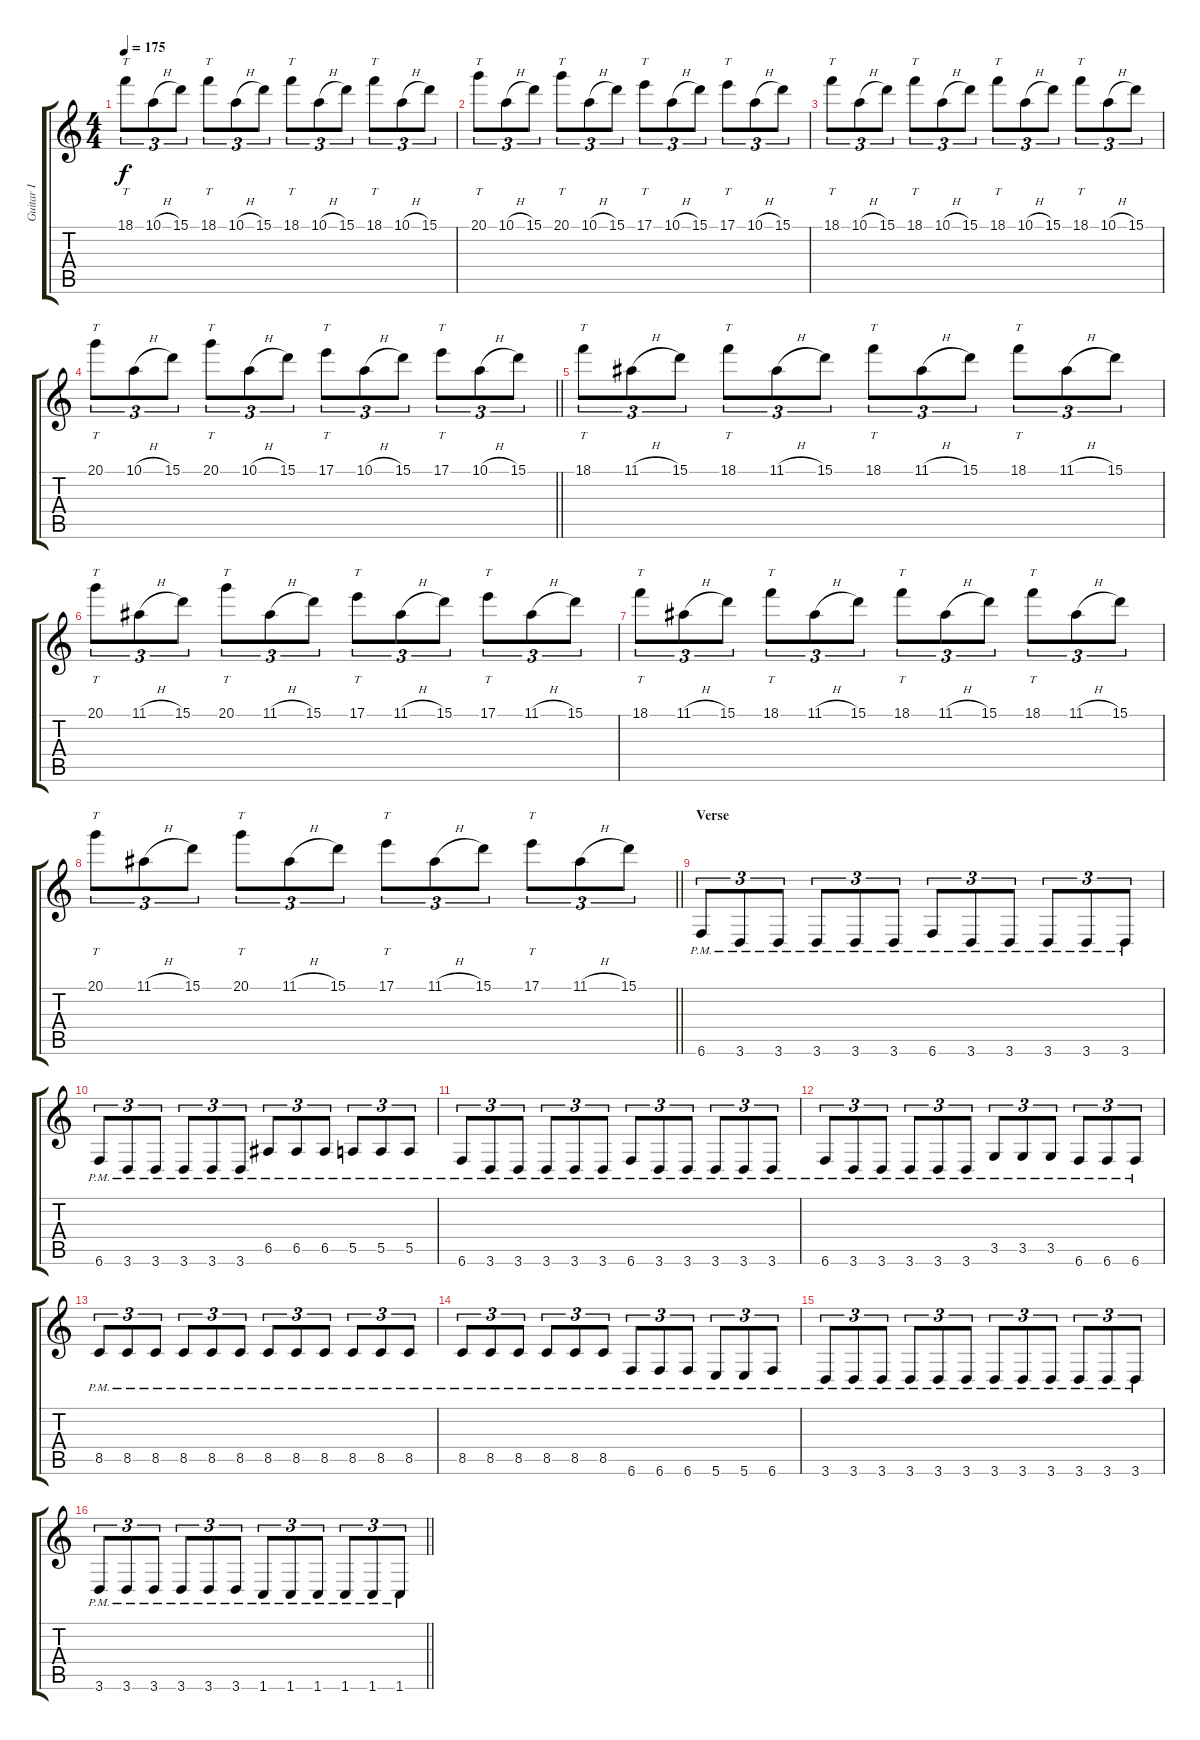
\track ("Guitar I" "Guitar I") {instrument distortionguitar}
\staff {score tabs}
\tuning (B3 Gb3 D3 A2 E2 B1) {hide}
\ts (4 4)
\section ("" "")
\tempo 175
\clef g2
\ks c
18.1.8{tt tu (3 2) dy f} 10.1{h}.8{tu (3 2)} 15.1.8{tu (3 2)} 18.1.8{tt tu (3 2)} 10.1{h}.8{tu (3 2)} 15.1.8{tu (3 2)} 18.1.8{tt tu (3 2)} 10.1{h}.8{tu (3 2)} 15.1.8{tu (3 2)} 18.1.8{tt tu (3 2)} 10.1{h}.8{tu (3 2)} 15.1.8{tu (3 2)} |
20.1.8{tt tu (3 2)} 10.1{h}.8{tu (3 2)} 15.1.8{tu (3 2)} 20.1.8{tt tu (3 2)} 10.1{h}.8{tu (3 2)} 15.1.8{tu (3 2)} 17.1.8{tt tu (3 2)} 10.1{h}.8{tu (3 2)} 15.1.8{tu (3 2)} 17.1.8{tt tu (3 2)} 10.1{h}.8{tu (3 2)} 15.1.8{tu (3 2)} |
18.1.8{tt tu (3 2)} 10.1{h}.8{tu (3 2)} 15.1.8{tu (3 2)} 18.1.8{tt tu (3 2)} 10.1{h}.8{tu (3 2)} 15.1.8{tu (3 2)} 18.1.8{tt tu (3 2)} 10.1{h}.8{tu (3 2)} 15.1.8{tu (3 2)} 18.1.8{tt tu (3 2)} 10.1{h}.8{tu (3 2)} 15.1.8{tu (3 2)} |
\barLineRight lightlight
20.1.8{tt tu (3 2)} 10.1{h}.8{tu (3 2)} 15.1.8{tu (3 2)} 20.1.8{tt tu (3 2)} 10.1{h}.8{tu (3 2)} 15.1.8{tu (3 2)} 17.1.8{tt tu (3 2)} 10.1{h}.8{tu (3 2)} 15.1.8{tu (3 2)} 17.1.8{tt tu (3 2)} 10.1{h}.8{tu (3 2)} 15.1.8{tu (3 2)} |
18.1.8{tt tu (3 2)} 11.1{h}.8{tu (3 2)} 15.1.8{tu (3 2)} 18.1.8{tt tu (3 2)} 11.1{h}.8{tu (3 2)} 15.1.8{tu (3 2)} 18.1.8{tt tu (3 2)} 11.1{h}.8{tu (3 2)} 15.1.8{tu (3 2)} 18.1.8{tt tu (3 2)} 11.1{h}.8{tu (3 2)} 15.1.8{tu (3 2)} |
20.1.8{tt tu (3 2)} 11.1{h}.8{tu (3 2)} 15.1.8{tu (3 2)} 20.1.8{tt tu (3 2)} 11.1{h}.8{tu (3 2)} 15.1.8{tu (3 2)} 17.1.8{tt tu (3 2)} 11.1{h}.8{tu (3 2)} 15.1.8{tu (3 2)} 17.1.8{tt tu (3 2)} 11.1{h}.8{tu (3 2)} 15.1.8{tu (3 2)} |
18.1.8{tt tu (3 2)} 11.1{h}.8{tu (3 2)} 15.1.8{tu (3 2)} 18.1.8{tt tu (3 2)} 11.1{h}.8{tu (3 2)} 15.1.8{tu (3 2)} 18.1.8{tt tu (3 2)} 11.1{h}.8{tu (3 2)} 15.1.8{tu (3 2)} 18.1.8{tt tu (3 2)} 11.1{h}.8{tu (3 2)} 15.1.8{tu (3 2)} |
\barLineRight lightlight
20.1.8{tt tu (3 2)} 11.1{h}.8{tu (3 2)} 15.1.8{tu (3 2)} 20.1.8{tt tu (3 2)} 11.1{h}.8{tu (3 2)} 15.1.8{tu (3 2)} 17.1.8{tt tu (3 2)} 11.1{h}.8{tu (3 2)} 15.1.8{tu (3 2)} 17.1.8{tt tu (3 2)} 11.1{h}.8{tu (3 2)} 15.1.8{tu (3 2)} |
\section ("" "Verse")
6.6{pm}.8{tu (3 2)} 3.6{pm}.8{tu (3 2)} 3.6{pm}.8{tu (3 2)} 3.6{pm}.8{tu (3 2)} 3.6{pm}.8{tu (3 2)} 3.6{pm}.8{tu (3 2)} 6.6{pm}.8{tu (3 2)} 3.6{pm}.8{tu (3 2)} 3.6{pm}.8{tu (3 2)} 3.6{pm}.8{tu (3 2)} 3.6{pm}.8{tu (3 2)} 3.6{pm}.8{tu (3 2)} |
6.6{pm}.8{tu (3 2)} 3.6{pm}.8{tu (3 2)} 3.6{pm}.8{tu (3 2)} 3.6{pm}.8{tu (3 2)} 3.6{pm}.8{tu (3 2)} 3.6{pm}.8{tu (3 2)} 6.5{pm}.8{tu (3 2)} 6.5{pm}.8{tu (3 2)} 6.5{pm}.8{tu (3 2)} 5.5{pm}.8{tu (3 2)} 5.5{pm}.8{tu (3 2)} 5.5{pm}.8{tu (3 2)} |
6.6{pm}.8{tu (3 2)} 3.6{pm}.8{tu (3 2)} 3.6{pm}.8{tu (3 2)} 3.6{pm}.8{tu (3 2)} 3.6{pm}.8{tu (3 2)} 3.6{pm}.8{tu (3 2)} 6.6{pm}.8{tu (3 2)} 3.6{pm}.8{tu (3 2)} 3.6{pm}.8{tu (3 2)} 3.6{pm}.8{tu (3 2)} 3.6{pm}.8{tu (3 2)} 3.6{pm}.8{tu (3 2)} |
6.6{pm}.8{tu (3 2)} 3.6{pm}.8{tu (3 2)} 3.6{pm}.8{tu (3 2)} 3.6{pm}.8{tu (3 2)} 3.6{pm}.8{tu (3 2)} 3.6{pm}.8{tu (3 2)} 3.5{pm}.8{tu (3 2)} 3.5{pm}.8{tu (3 2)} 3.5{pm}.8{tu (3 2)} 6.6{pm}.8{tu (3 2)} 6.6{pm}.8{tu (3 2)} 6.6{pm}.8{tu (3 2)} |
8.5{pm}.8{tu (3 2)} 8.5{pm}.8{tu (3 2)} 8.5{pm}.8{tu (3 2)} 8.5{pm}.8{tu (3 2)} 8.5{pm}.8{tu (3 2)} 8.5{pm}.8{tu (3 2)} 8.5{pm}.8{tu (3 2)} 8.5{pm}.8{tu (3 2)} 8.5{pm}.8{tu (3 2)} 8.5{pm}.8{tu (3 2)} 8.5{pm}.8{tu (3 2)} 8.5{pm}.8{tu (3 2)} |
8.5{pm}.8{tu (3 2)} 8.5{pm}.8{tu (3 2)} 8.5{pm}.8{tu (3 2)} 8.5{pm}.8{tu (3 2)} 8.5{pm}.8{tu (3 2)} 8.5{pm}.8{tu (3 2)} 6.6{pm}.8{tu (3 2)} 6.6{pm}.8{tu (3 2)} 6.6{pm}.8{tu (3 2)} 5.6{pm}.8{tu (3 2)} 5.6{pm}.8{tu (3 2)} 6.6{pm}.8{tu (3 2)} |
3.6{pm}.8{tu (3 2)} 3.6{pm}.8{tu (3 2)} 3.6{pm}.8{tu (3 2)} 3.6{pm}.8{tu (3 2)} 3.6{pm}.8{tu (3 2)} 3.6{pm}.8{tu (3 2)} 3.6{pm}.8{tu (3 2)} 3.6{pm}.8{tu (3 2)} 3.6{pm}.8{tu (3 2)} 3.6{pm}.8{tu (3 2)} 3.6{pm}.8{tu (3 2)} 3.6{pm}.8{tu (3 2)} |
\barLineRight lightlight
3.6{pm}.8{tu (3 2)} 3.6{pm}.8{tu (3 2)} 3.6{pm}.8{tu (3 2)} 3.6{pm}.8{tu (3 2)} 3.6{pm}.8{tu (3 2)} 3.6{pm}.8{tu (3 2)} 1.6{pm}.8{tu (3 2)} 1.6{pm}.8{tu (3 2)} 1.6{pm}.8{tu (3 2)} 1.6{pm}.8{tu (3 2)} 1.6{pm}.8{tu (3 2)} 1.6{pm}.8{tu (3 2)}
